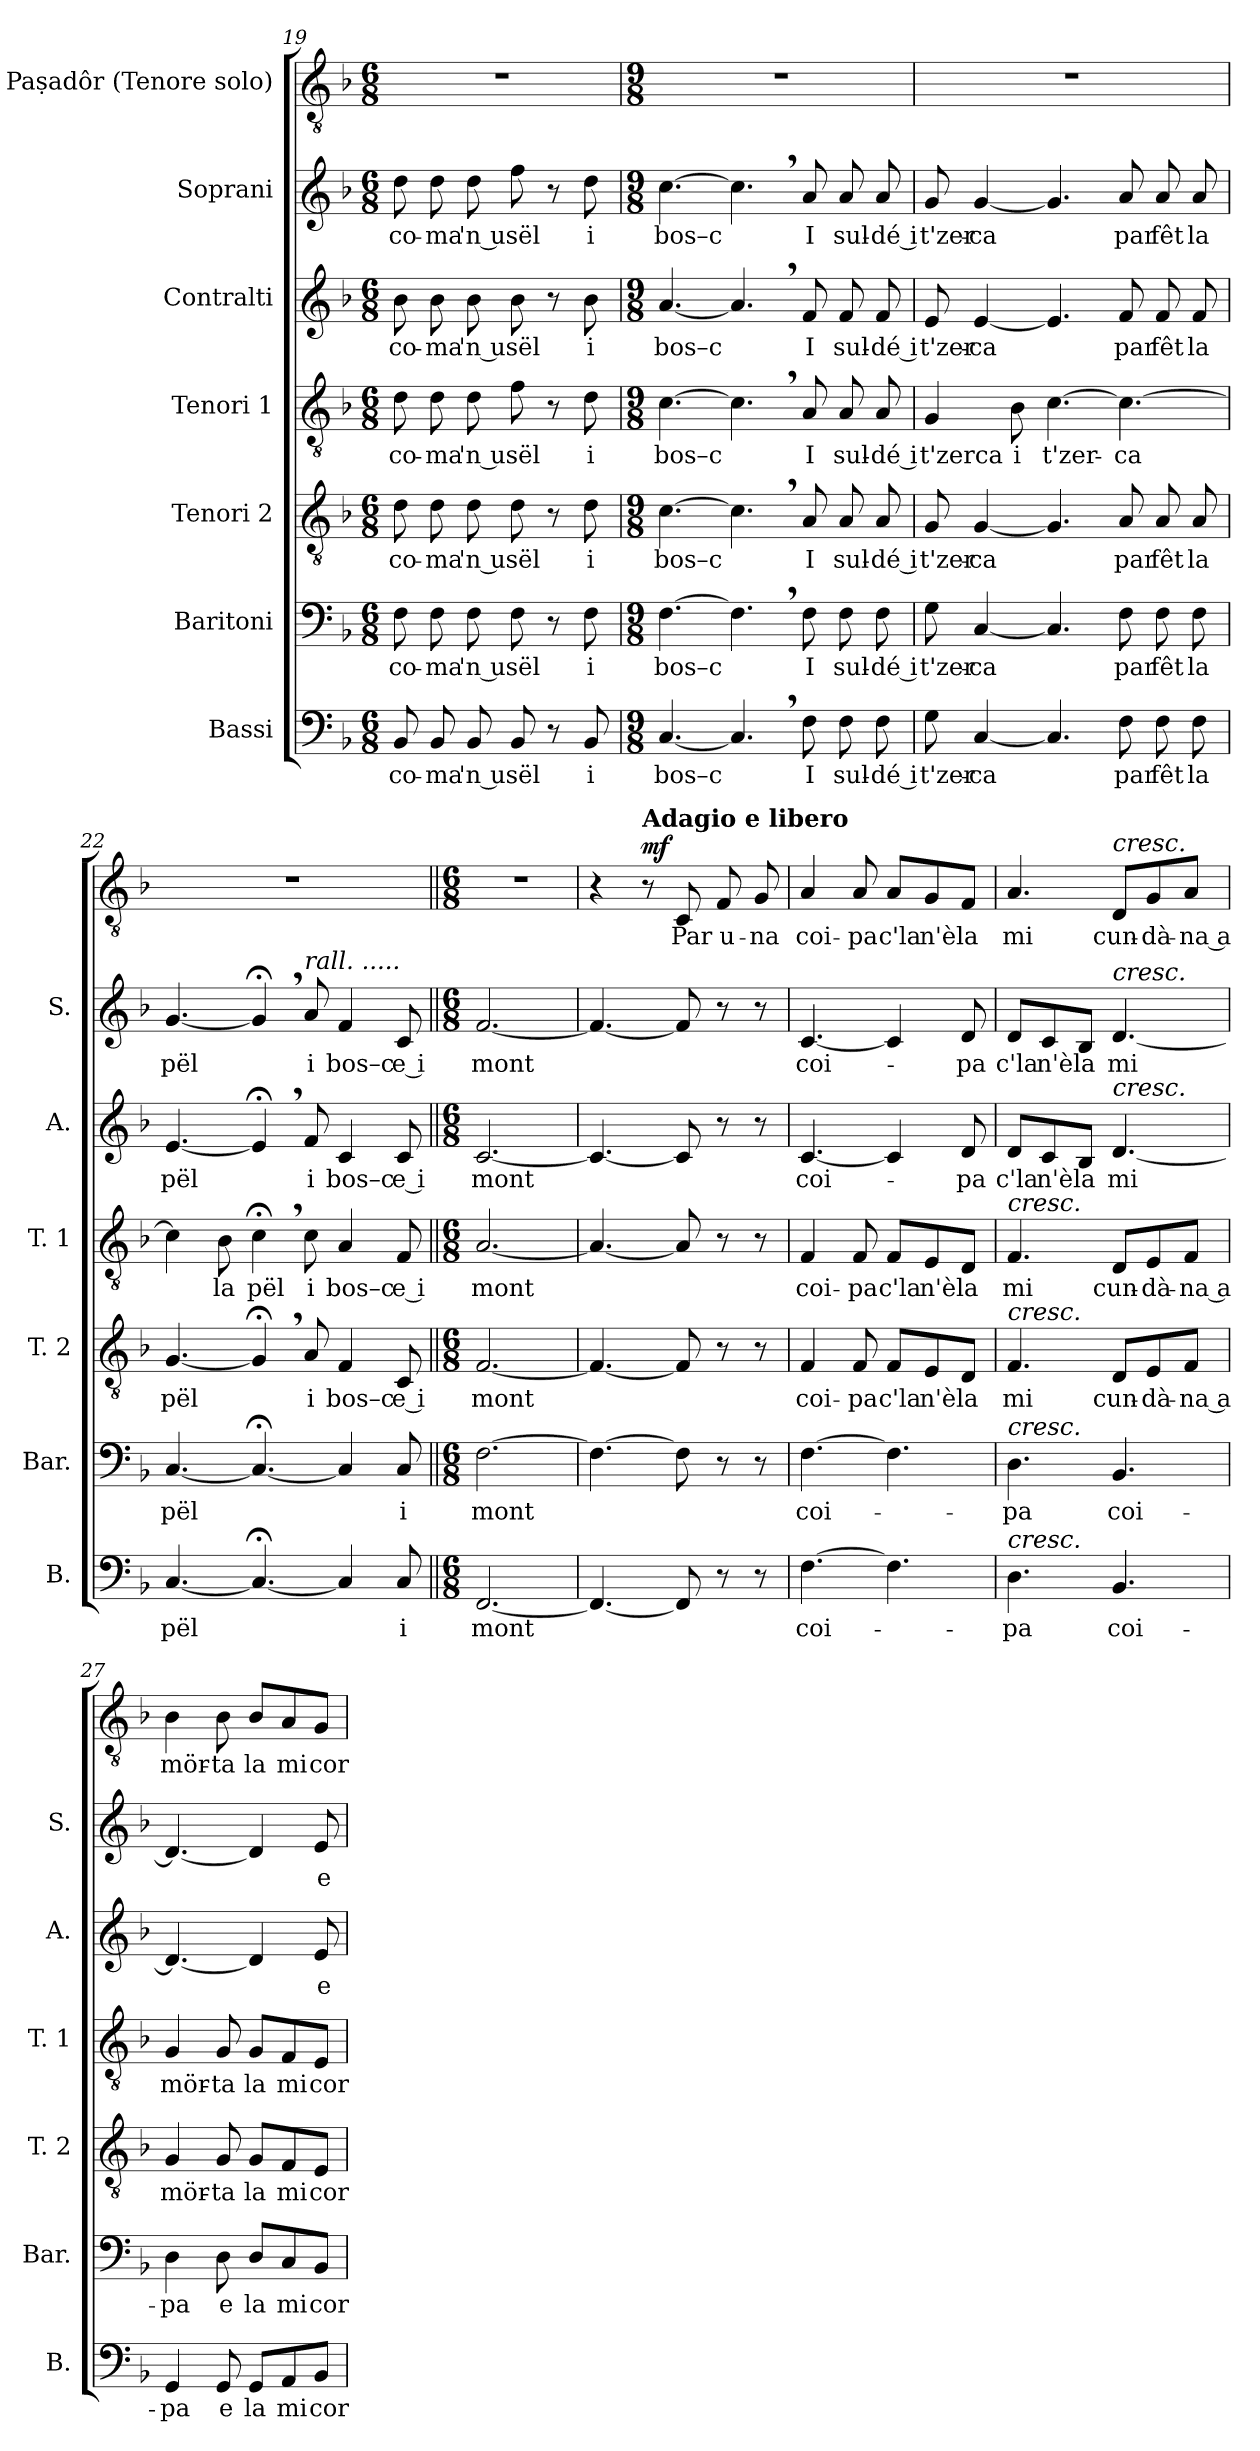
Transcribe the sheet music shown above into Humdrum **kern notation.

**kern	**text	**kern	**text	**kern	**text	**kern	**text	**kern	**text	**kern	**text	**kern	**text	**dynam
*part7	*part7	*part6	*part6	*part5	*part5	*part4	*part4	*part3	*part3	*part2	*part2	*part1	*part1	*part1
*staff7	*staff7	*staff6	*staff6	*staff5	*staff5	*staff4	*staff4	*staff3	*staff3	*staff2	*staff2	*staff1	*staff1	*staff1
*I"Bassi	*	*I"Baritoni	*	*I"Tenori 2	*	*I"Tenori 1	*	*I"Contralti	*	*I"Soprani	*	*I"E' Paṣadôr (Tenore solo)	*	*
*I'B.	*	*I'Bar.	*	*I'T. 2	*	*I'T. 1	*	*I'A.	*	*I'S.	*	*	*	*
!!LO:LB:g=z
*clefF4	*	*clefF4	*	*clefGv2	*	*clefGv2	*	*clefG2	*	*clefG2	*	*clefGv2	*	*
*k[b-]	*	*k[b-]	*	*k[b-]	*	*k[b-]	*	*k[b-]	*	*k[b-]	*	*k[b-]	*	*
*M6/8	*	*M6/8	*	*M6/8	*	*M6/8	*	*M6/8	*	*M6/8	*	*M6/8	*	*
=19	=19	=19	=19	=19	=19	=19	=19	=19	=19	=19	=19	=19	=19	=19
!	!LO:LY:b	!	!LO:LY:b	!	!LO:LY:b	!	!LO:LY:b	!	!LO:LY:b	!	!LO:LY:b	!	!	!
8BB-/	co-	8F\	co-	8d\	co-	8d\	co-	8b-\	co-	8dd\	co-	2.r	.	.
!	!LO:LY:b	!	!LO:LY:b	!	!LO:LY:b	!	!LO:LY:b	!	!LO:LY:b	!	!LO:LY:b	!	!	!
8BB-/	-ma	8F\	-ma	8d\	-ma	8d\	-ma	8b-\	-ma	8dd\	-ma	.	.	.
!	!LO:LY:b	!	!LO:LY:b	!	!LO:LY:b	!	!LO:LY:b	!	!LO:LY:b	!	!LO:LY:b	!	!	!
8BB-/	'n u	8F\	'n u	8d\	'n u	8d\	'n u	8b-\	'n u	8dd\	'n u	.	.	.
!	!LO:LY:b	!	!LO:LY:b	!	!LO:LY:b	!	!LO:LY:b	!	!LO:LY:b	!	!LO:LY:b	!	!	!
8BB-/	-sël	8F\	-sël	8d\	-sël	8f\	-sël	8b-\	-sël	8ff\	-sël	.	.	.
8r	.	8r	.	8r	.	8r	.	8r	.	8r	.	.	.	.
!	!LO:LY:b	!	!LO:LY:b	!	!LO:LY:b	!	!LO:LY:b	!	!LO:LY:b	!	!LO:LY:b	!	!	!
8BB-/	i	8F\	i	8d\	i	8d\	i	8b-\	i	8dd\	i	.	.	.
=20	=20	=20	=20	=20	=20	=20	=20	=20	=20	=20	=20	=20	=20	=20
*M9/8	*	*M9/8	*	*M9/8	*	*M9/8	*	*M9/8	*	*M9/8	*	*M9/8	*	*
!	!LO:LY:b	!	!LO:LY:b	!	!LO:LY:b	!	!LO:LY:b	!	!LO:LY:b	!	!LO:LY:b	!	!	!
[4.C/	bos–c	[4.F\	bos–c	[4.c\	bos–c	[4.c\	bos–c	[4.a/	bos–c	[4.cc\	bos–c	8%9r	.	.
4.C,/]	.	4.F,\]	.	4.c,\]	.	4.c,\]	.	4.a,/]	.	4.cc,\]	.	.	.	.
!	!LO:LY:b	!	!LO:LY:b	!	!LO:LY:b	!	!LO:LY:b	!	!LO:LY:b	!	!LO:LY:b	!	!	!
8F\	I	8F\	I	8A/	I	8A/	I	8f/	I	8a/	I	.	.	.
!	!LO:LY:b	!	!LO:LY:b	!	!LO:LY:b	!	!LO:LY:b	!	!LO:LY:b	!	!LO:LY:b	!	!	!
8F\	sul-	8F\	sul-	8A/	sul-	8A/	sul-	8f/	sul-	8a/	sul-	.	.	.
!	!LO:LY:b	!	!LO:LY:b	!	!LO:LY:b	!	!LO:LY:b	!	!LO:LY:b	!	!LO:LY:b	!	!	!
8F\	dé i	8F\	dé i	8A/	dé i	8A/	dé i	8f/	dé i	8a/	dé i	.	.	.
=21	=21	=21	=21	=21	=21	=21	=21	=21	=21	=21	=21	=21	=21	=21
!	!LO:LY:b	!	!LO:LY:b	!	!LO:LY:b	!	!LO:LY:b	!	!LO:LY:b	!	!LO:LY:b	!	!	!
8G\	t'zer-	8G\	t'zer-	8G/	t'zer-	4G/	t'zerca	8e/	t'zer-	8g/	t'zer-	8%9r	.	.
!	!LO:LY:b	!	!LO:LY:b	!	!LO:LY:b	!	!	!	!LO:LY:b	!	!LO:LY:b	!	!	!
[4C/	-ca	[4C/	-ca	[4G/	-ca	.	.	[4e/	-ca	[4g/	-ca	.	.	.
!	!	!	!	!	!	!	!LO:LY:b	!	!	!	!	!	!	!
.	.	.	.	.	.	8B-\	i	.	.	.	.	.	.	.
!	!	!	!	!	!	!	!LO:LY:b	!	!	!	!	!	!	!
4.C/]	.	4.C/]	.	4.G/]	.	[4.c\	t'zer-	4.e/]	.	4.g/]	.	.	.	.
!	!LO:LY:b	!	!LO:LY:b	!	!LO:LY:b	!	!LO:LY:b	!	!LO:LY:b	!	!LO:LY:b	!	!	!
8F\	par	8F\	par	8A/	par	4.c\_	-ca	8f/	par	8a/	par	.	.	.
!	!LO:LY:b	!	!LO:LY:b	!	!LO:LY:b	!	!	!	!LO:LY:b	!	!LO:LY:b	!	!	!
8F\	fêt	8F\	fêt	8A/	fêt	.	.	8f/	fêt	8a/	fêt	.	.	.
!	!LO:LY:b	!	!LO:LY:b	!	!LO:LY:b	!	!	!	!LO:LY:b	!	!LO:LY:b	!	!	!
8F\	la	8F\	la	8A/	la	.	.	8f/	la	8a/	la	.	.	.
!!LO:PB:g=z
=22	=22	=22	=22	=22	=22	=22	=22	=22	=22	=22	=22	=22	=22	=22
!	!LO:LY:b	!	!LO:LY:b	!	!LO:LY:b	!	!	!	!LO:LY:b	!	!LO:LY:b	!	!	!
[4.C/	pël	[4.C/	pël	[4.G/	pël	4c\]	.	[4.e/	pël	[4.g/	pël	8%9r	.	.
!	!	!	!	!	!	!	!LO:LY:b	!	!	!	!	!	!	!
.	.	.	.	.	.	8B-\	la	.	.	.	.	.	.	.
!	!	!	!	!	!	!	!LO:LY:b	!	!	!	!	!	!	!
4.C;</_	.	4.C;</_	.	4G;<,/]	.	4c;<,\	pël	4e;<,/]	.	4g;<,/]	.	.	.	.
!	!	!	!	!	!	!	!	!	!	!LO:TX:a:i:t=rall. .....	!	!	!	!
!	!	!	!	!	!LO:LY:b	!	!LO:LY:b	!	!LO:LY:b	!	!LO:LY:b	!	!	!
.	.	.	.	8A/	i	8c\	i	8f/	i	8a/	i	.	.	.
!	!	!	!	!	!LO:LY:b	!	!LO:LY:b	!	!LO:LY:b	!	!LO:LY:b	!	!	!
4C/]	.	4C/]	.	4F/	bos–c	4A/	bos–c	4c/	bos–c	4f/	bos–c	.	.	.
!	!LO:LY:b	!	!LO:LY:b	!	!LO:LY:b	!	!LO:LY:b	!	!LO:LY:b	!	!LO:LY:b	!	!	!
8C/	i	8C/	i	8C/	e i	8F/	e i	8c/	e i	8c/	e i	.	.	.
=23||	=23||	=23||	=23||	=23||	=23||	=23||	=23||	=23||	=23||	=23||	=23||	=23||	=23||	=23||
*M6/8	*	*M6/8	*	*M6/8	*	*M6/8	*	*M6/8	*	*M6/8	*	*M6/8	*	*
!	!LO:LY:b	!	!LO:LY:b	!	!LO:LY:b	!	!LO:LY:b	!	!LO:LY:b	!	!LO:LY:b	!	!	!
[2.FF/	mont	[2.F\	mont	[2.F/	mont	[2.A/	mont	[2.c/	mont	[2.f/	mont	2.r	.	.
!!LO:LB:g=z
=24	=24	=24	=24	=24	=24	=24	=24	=24	=24	=24	=24	=24	=24	=24
4.FF/_	.	4.F\_	.	4.F/_	.	4.A/_	.	4.c/_	.	4.f/_	.	4r	.	.
!	!	!	!	!	!	!	!	!	!	!	!	!LO:TX:a:B:t=Adagio e libero	!	!
!	!	!	!	!	!	!	!	!	!	!	!	!	!	!LO:DY:b
.	.	.	.	.	.	.	.	.	.	.	.	8r	.	mf
!	!	!	!	!	!	!	!	!	!	!	!	!	!LO:LY:b	!
8FF/]	.	8F\]	.	8F/]	.	8A/]	.	8c/]	.	8f/]	.	8C/	Par	.
!	!	!	!	!	!	!	!	!	!	!	!	!	!LO:LY:b	!
8r	.	8r	.	8r	.	8r	.	8r	.	8r	.	8F/	u-	.
!	!	!	!	!	!	!	!	!	!	!	!	!	!LO:LY:b	!
8r	.	8r	.	8r	.	8r	.	8r	.	8r	.	8G/	-na	.
=25	=25	=25	=25	=25	=25	=25	=25	=25	=25	=25	=25	=25	=25	=25
!	!LO:LY:b	!	!LO:LY:b	!	!LO:LY:b	!	!LO:LY:b	!	!LO:LY:b	!	!LO:LY:b	!	!LO:LY:b	!
[4.F\	-coi-	[4.F\	-coi-	4F/	coi-	4F/	coi-	[4.c/	-coi-	[4.c/	-coi-	4A/	coi-	.
!	!	!	!	!	!LO:LY:b	!	!LO:LY:b	!	!	!	!	!	!LO:LY:b	!
.	.	.	.	8F/	-pa	8F/	-pa	.	.	.	.	8A/	-pa	.
*	*	*	*	*	*	*	*	*	*	*	*	*MM54	*	*
!	!	!	!	!	!LO:LY:b	!	!LO:LY:b	!	!	!	!	!	!LO:LY:b	!
4.F\]	.	4.F\]	.	8F/L	c'la	8F/L	c'la	4c/]	.	4c/]	.	8A/L	c'la	.
!	!	!	!	!	!LO:LY:b	!	!LO:LY:b	!	!	!	!	!	!LO:LY:b	!
.	.	.	.	8E/	n'è	8E/	n'è	.	.	.	.	8G/	n'è	.
!	!	!	!	!	!LO:LY:b	!	!LO:LY:b	!	!LO:LY:b	!	!LO:LY:b	!	!LO:LY:b	!
.	.	.	.	8D/J	la	8D/J	la	8d/	-pa	8d/	-pa	8F/J	la	.
=26	=26	=26	=26	=26	=26	=26	=26	=26	=26	=26	=26	=26	=26	=26
!	!	!	!	!	!	!LO:TX:a:i:t=cresc.	!	!	!	!	!	!	!	!
!	!	!	!	!LO:TX:a:i:t=cresc.	!	!	!	!	!	!	!	!	!	!
!	!	!LO:TX:a:i:t=cresc.	!	!	!	!	!	!	!	!	!	!	!	!
!LO:TX:a:i:t=cresc.	!	!	!	!	!	!	!	!	!	!	!	!	!	!
!	!LO:LY:b	!	!LO:LY:b	!	!LO:LY:b	!	!LO:LY:b	!	!LO:LY:b	!	!LO:LY:b	!	!LO:LY:b	!
4.D\	-pa	4.D\	-pa	4.F/	mi	4.F/	mi	8d/L	c'la	8d/L	c'la	4.A/	mi	.
!	!	!	!	!	!	!	!	!	!LO:LY:b	!	!LO:LY:b	!	!	!
.	.	.	.	.	.	.	.	8c/	n'è	8c/	n'è	.	.	.
!	!	!	!	!	!	!	!	!	!LO:LY:b	!	!LO:LY:b	!	!	!
.	.	.	.	.	.	.	.	8B-/J	la	8B-/J	la	.	.	.
!	!	!	!	!	!	!	!	!	!	!	!	!LO:TX:a:i:t=cresc.	!	!
!	!	!	!	!	!	!	!	!	!	!LO:TX:a:i:t=cresc.	!	!	!	!
!	!	!	!	!	!	!	!	!LO:TX:a:i:t=cresc.	!	!	!	!	!	!
!	!LO:LY:b	!	!LO:LY:b	!	!LO:LY:b	!	!LO:LY:b	!	!LO:LY:b	!	!LO:LY:b	!	!LO:LY:b	!
4.BB-/	coi-	4.BB-/	coi-	8D/L	cun-	8D/L	cun-	[4.d/	mi	[4.d/	mi	8D/L	cun-	.
!	!	!	!	!	!LO:LY:b	!	!LO:LY:b	!	!	!	!	!	!LO:LY:b	!
.	.	.	.	8E/	-dà-	8E/	-dà-	.	.	.	.	8G/	-dà-	.
!	!	!	!	!	!LO:LY:b	!	!LO:LY:b	!	!	!	!	!	!LO:LY:b	!
.	.	.	.	8F/J	na a	8F/J	na a	.	.	.	.	8A/J	na a	.
!!LO:PB:g=z
=27	=27	=27	=27	=27	=27	=27	=27	=27	=27	=27	=27	=27	=27	=27
!	!LO:LY:b	!	!LO:LY:b	!	!LO:LY:b	!	!LO:LY:b	!	!	!	!	!	!LO:LY:b	!
4GG/	-pa	4D\	-pa	4G/	mör-	4G/	mör-	4.d/_	.	4.d/_	.	4B-\	mör-	.
!	!LO:LY:b	!	!LO:LY:b	!	!LO:LY:b	!	!LO:LY:b	!	!	!	!	!	!LO:LY:b	!
8GG/	e	8D\	e	8G/	-ta	8G/	-ta	.	.	.	.	8B-\	-ta	.
!	!LO:LY:b	!	!LO:LY:b	!	!LO:LY:b	!	!LO:LY:b	!	!	!	!	!	!LO:LY:b	!
8GG/L	la	8D/L	la	8G/L	la	8G/L	la	4d/]	.	4d/]	.	8B-/L	la	.
!	!LO:LY:b	!	!LO:LY:b	!	!LO:LY:b	!	!LO:LY:b	!	!	!	!	!	!LO:LY:b	!
8AA/	mi	8C/	mi	8F/	mi	8F/	mi	.	.	.	.	8A/	mi	.
!	!LO:LY:b	!	!LO:LY:b	!	!LO:LY:b	!	!LO:LY:b	!	!LO:LY:b	!	!LO:LY:b	!	!LO:LY:b	!
8BB-/J	cor	8BB-/J	cor	8E/J	cor	8E/J	cor	8e/	e	8e/	e	8G/J	cor	.
=	=	=	=	=	=	=	=	=	=	=	=	=	=	=
*-	*-	*-	*-	*-	*-	*-	*-	*-	*-	*-	*-	*-	*-	*-
